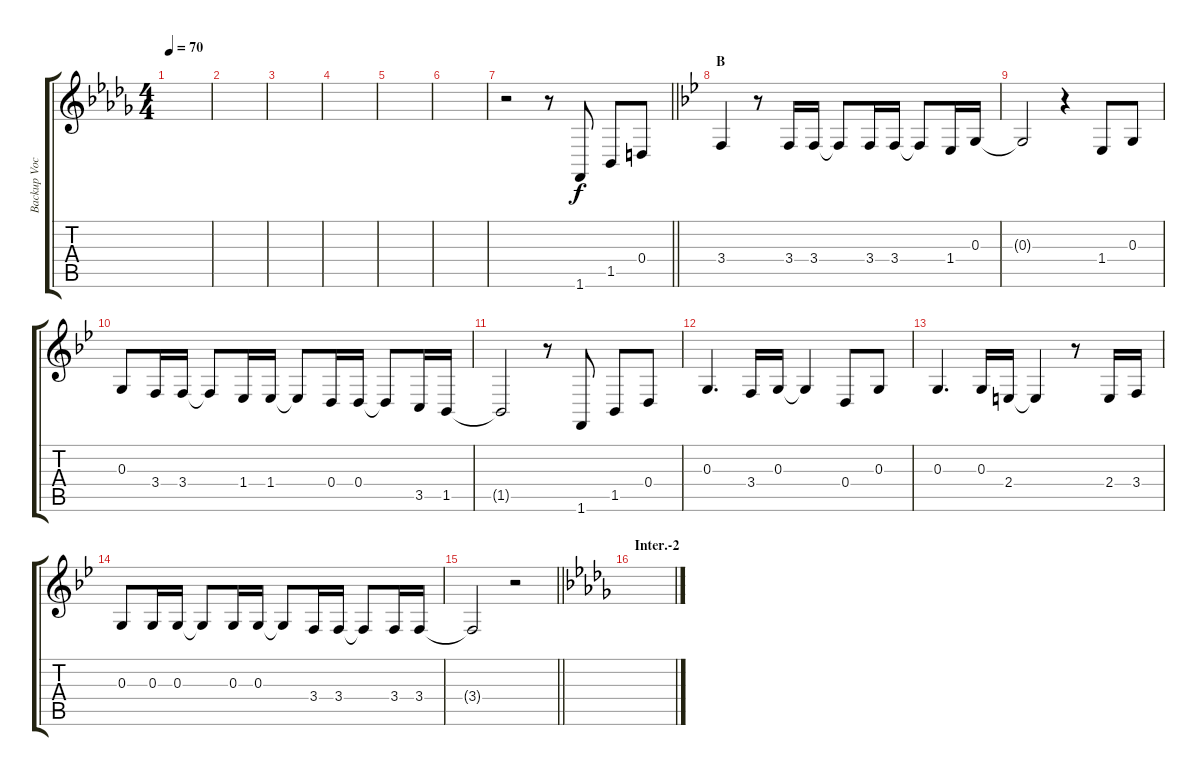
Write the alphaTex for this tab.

\track ("Backup Vocals" "Backup Voc") {instrument altosax}
\staff {score tabs}
\tuning (E4 B3 G3 D3 A2 E2) {hide}
\ts (4 4)
\tempo 70
\clef g2
\ks db
|
|
|
|
|
|
\barLineRight lightlight
r.2 r.8 1.6.8 1.5.8 0.4.8 |
\section ("" "B")
\ks bb
3.4.4 r.8 3.4.16 3.4.16 3.4{t}.8 3.4.16 3.4.16 3.4{t}.8 1.4.16 0.3.16 |
0.3{t}.2 r.4 1.4.8 0.3.8 |
0.3.8 3.4.16 3.4.16 3.4{t}.8 1.4.16 1.4.16 1.4{t}.8 0.4.16 0.4.16 0.4{t}.8 3.5.16 1.5.16 |
1.5{t}.2 r.8 1.6.8 1.5.8 0.4.8 |
0.3.4{d} 3.4.16 0.3.16 0.3{t}.4 0.4.8 0.3.8 |
0.3.4{d} 0.3.16 2.4.16 2.4{t}.4 r.8 2.4.16 3.4.16 |
0.3.8 0.3.16 0.3.16 0.3{t}.8 0.3.16 0.3.16 0.3{t}.8 3.4.16 3.4.16 3.4{t}.8 3.4.16 3.4.16 |
\barLineRight lightlight
3.4{t}.2 r.2 |
\section ("" "Inter.-2")
\ks db
